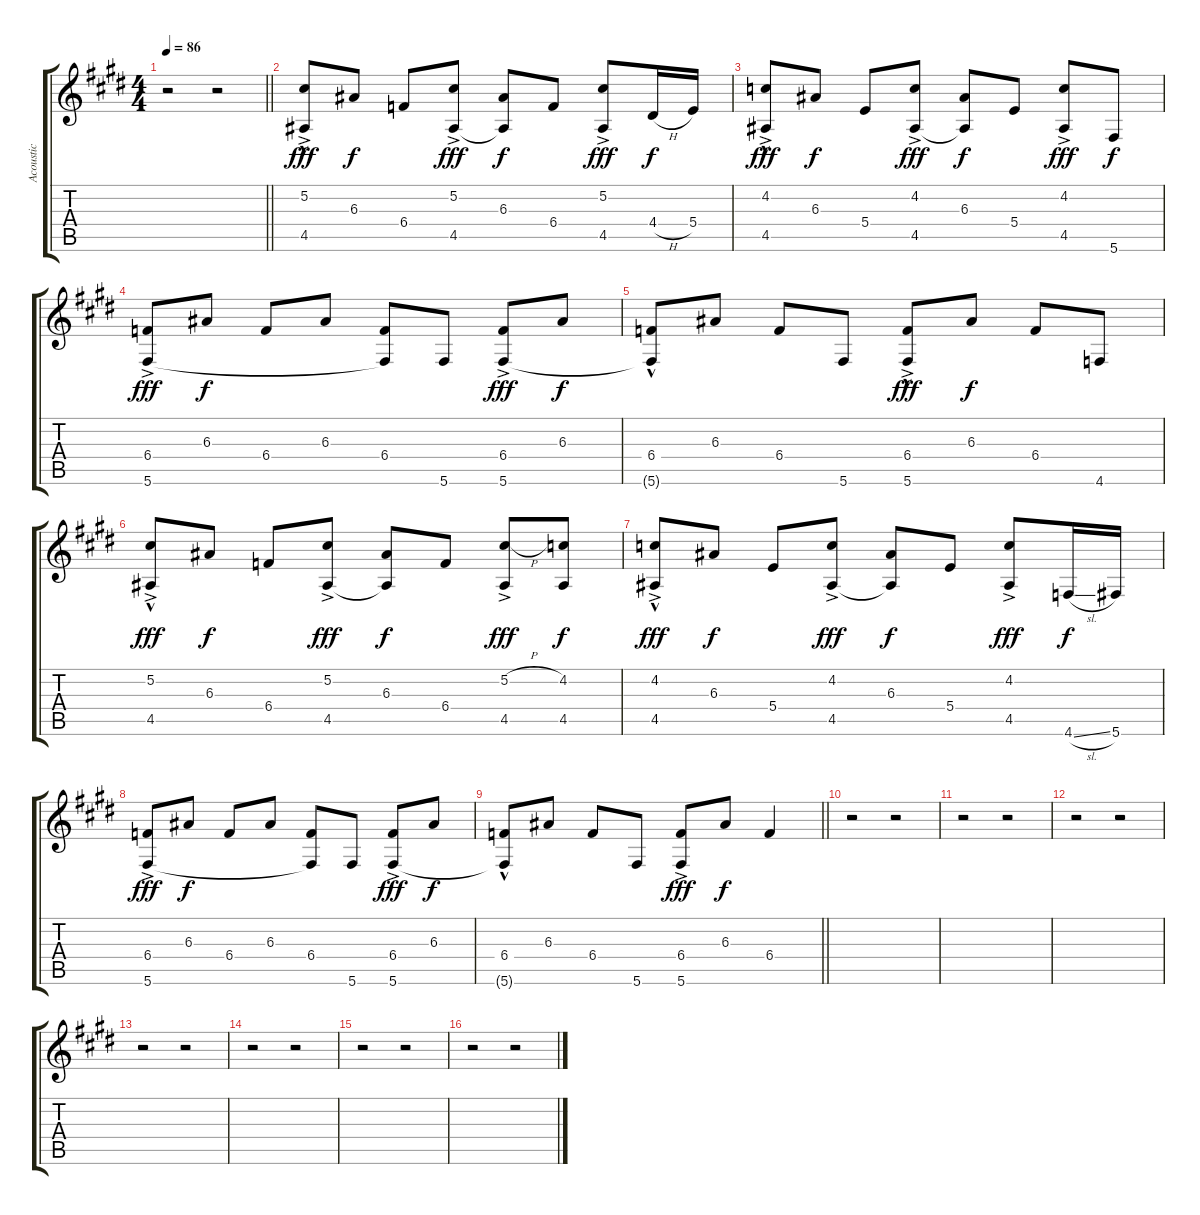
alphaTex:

\track ("Acoustic" "Acoustic") {instrument acousticguitarnylon}
\staff {score tabs}
\tuning (Db4 Ab3 E3 B2 Gb2 Db2) {hide}
\ts (4 4)
\tempo 86
\clef g2
\barLineRight lightlight
\ks c#minor
r.2{dy f} r.2 |
(5.2{ac} 4.5{hac}).8{dy fff} 6.3.8{dy f} 6.4.8 (5.2{ac} 4.5{ac}).8{dy fff} (6.3 4.5{t}).8{dy f} 6.4.8 (5.2{ac} 4.5{ac}).8{dy fff} 4.4{h}.16{dy f} 5.4.16 |
(4.2{ac} 4.5{hac}).8{dy fff} 6.3.8{dy f} 5.4.8 (4.2{ac} 4.5{ac}).8{dy fff} (6.3 4.5{t}).8{dy f} 5.4.8 (4.2{ac} 4.5{ac}).8{dy fff} 5.6.8{dy f} |
(6.4{ac} 5.6{ac}).8{dy fff} 6.3.8{dy f} 6.4.8 6.3.8 (6.4 5.6{t}).8 5.6.8 (6.4{ac} 5.6{ac}).8{dy fff} 6.3.8{dy f} |
(6.4 5.6{hac t}).8 6.3.8 6.4.8 5.6.8 (6.4{ac} 5.6{hac}).8{dy fff} 6.3.8{dy f} 6.4.8 4.6.8 |
(5.2{ac} 4.5{hac}).8{dy fff} 6.3.8{dy f} 6.4.8 (5.2{ac} 4.5{ac}).8{dy fff} (6.3 4.5{t}).8{dy f} 6.4.8 (5.2{h ac} 4.5{ac}).8{dy fff} (4.2 4.5).8{dy f} |
(4.2{ac} 4.5{hac}).8{dy fff} 6.3.8{dy f} 5.4.8 (4.2{ac} 4.5{ac}).8{dy fff} (6.3 4.5{t}).8{dy f} 5.4.8 (4.2{ac} 4.5{ac}).8{dy fff} 4.6{sl}.16{dy f} 5.6.16 |
(6.4{ac} 5.6{ac}).8{dy fff} 6.3.8{dy f} 6.4.8 6.3.8 (6.4 5.6{t}).8 5.6.8 (6.4{ac} 5.6{ac}).8{dy fff} 6.3.8{dy f} |
\barLineRight lightlight
(6.4 5.6{hac t}).8 6.3.8 6.4.8 5.6.8 (6.4{ac} 5.6{ac}).8{dy fff} 6.3.8{dy f} 6.4.4 |
r.2 r.2 |
r.2 r.2 |
r.2 r.2 |
r.2 r.2 |
r.2 r.2 |
r.2 r.2 |
r.2 r.2
